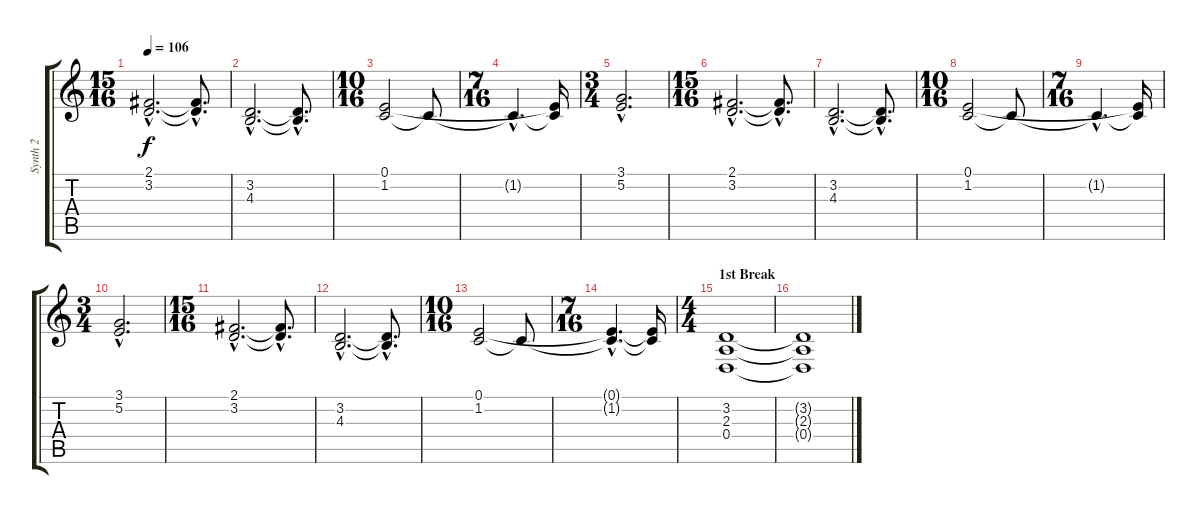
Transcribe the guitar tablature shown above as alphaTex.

\track ("Synth 2" "Synth 2") {instrument lead2sawtooth}
\staff {score tabs}
\tuning (E4 B3 G3 D3 A2 E2) {hide}
\ts (15 16)
\tempo 106
\clef g2
\ks c
(2.1{hac} 3.2{hac}).2{d dy f} (2.1{hac t} 3.2{hac t}).8{d} |
(3.2{hac} 4.3{hac}).2{d} (3.2{hac t} 4.3{hac t}).8{d} |
\ts (10 16)
(0.1 1.2).2 1.2{t}.8 |
\ts (7 16)
1.2{hac t}.4{d} (0.1{t} 1.2{t}).16 |
\ts (3 4)
(3.1{hac} 5.2{hac}).2{d} |
\ts (15 16)
(2.1{hac} 3.2{hac}).2{d} (2.1{hac t} 3.2{hac t}).8{d} |
(3.2{hac} 4.3{hac}).2{d} (3.2{hac t} 4.3{hac t}).8{d} |
\ts (10 16)
(0.1 1.2).2 1.2{t}.8 |
\ts (7 16)
1.2{hac t}.4{d} (0.1{t} 1.2{t}).16 |
\ts (3 4)
(3.1{hac} 5.2{hac}).2{d} |
\ts (15 16)
(2.1{hac} 3.2{hac}).2{d} (2.1{hac t} 3.2{hac t}).8{d} |
(3.2{hac} 4.3{hac}).2{d} (3.2{hac t} 4.3{hac t}).8{d} |
\ts (10 16)
(0.1 1.2).2 1.2{t}.8 |
\ts (7 16)
(0.1{hac t} 1.2{hac t}).4{d} (0.1{t} 1.2{t}).16 |
\ts (4 4)
\section ("" "1st Break")
(3.2 2.3 0.4).1{volume 4} |
(3.2{t} 2.3{t} 0.4{t}).1
